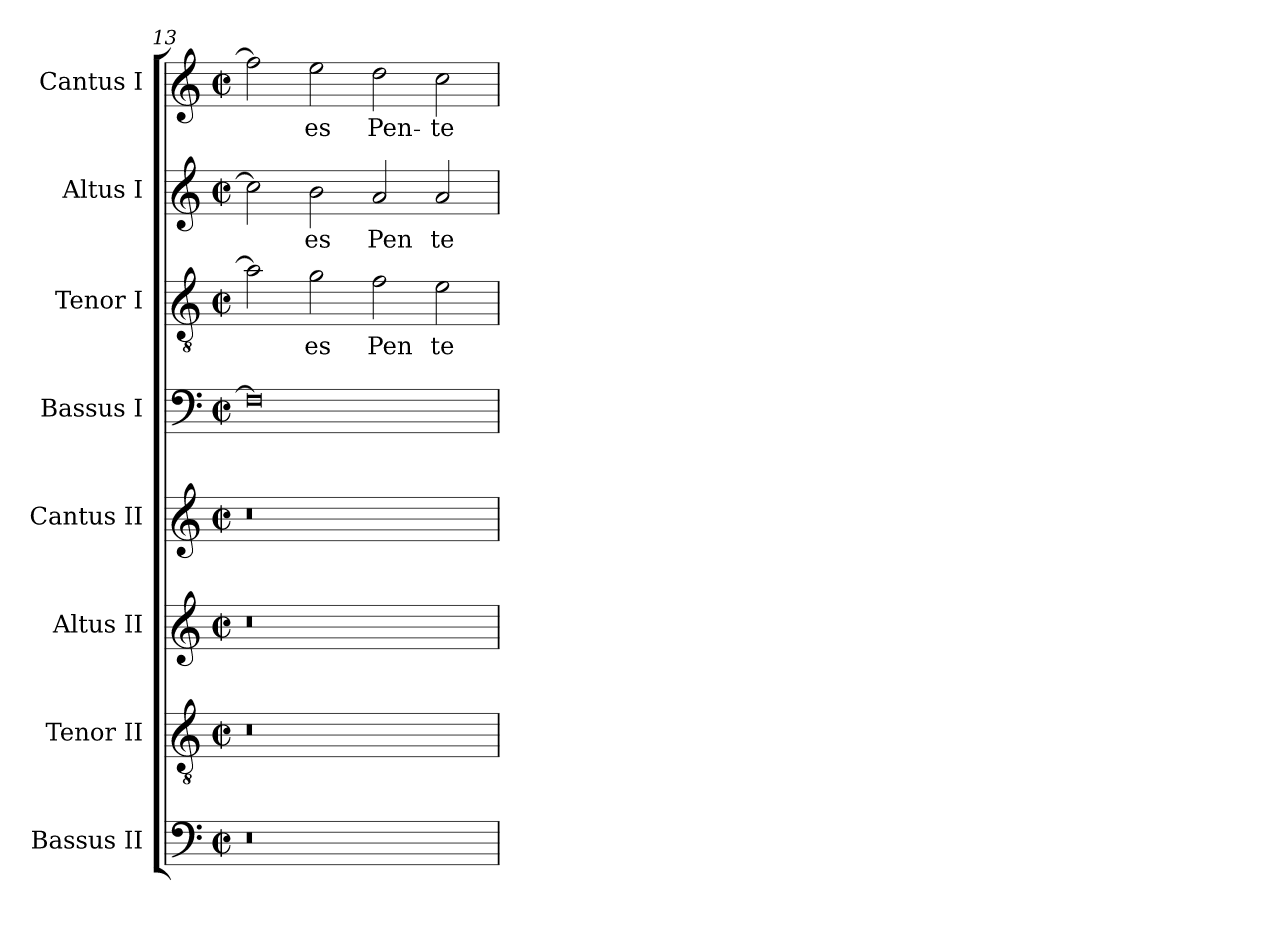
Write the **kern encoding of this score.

**kern	**kern	**kern	**kern	**kern	**kern	**text	**kern	**text	**kern	**text
*part8	*part7	*part6	*part5	*part4	*part3	*part3	*part2	*part2	*part1	*part1
*staff8	*staff7	*staff6	*staff5	*staff4	*staff3	*staff3	*staff2	*staff2	*staff1	*staff1
*I"Bassus II	*I"Tenor II	*I"Altus II	*I"Cantus II	*I"Bassus I	*I"Tenor I	*	*I"Altus I	*	*I"Cantus I	*
*clefF4	*clefGv2	*clefG2	*clefG2	*clefF4	*clefGv2	*	*clefG2	*	*clefG2	*
*M2/2	*M2/2	*M2/2	*M2/2	*M2/2	*M2/2	*	*M2/2	*	*M2/2	*
*met(c|)	*met(c|)	*met(c|)	*met(c|)	*met(c|)	*met(c|)	*	*met(c|)	*	*met(c|)	*
=13	=13	=13	=13	=13	=13	=13	=13	=13	=13	=13
0r	0r	0r	0r	0F]	2a\]	.	2cc\]	.	2ff\]	.
!	!	!	!	!	!	!LO:LY:b:cj	!	!LO:LY:b:cj	!	!LO:LY:b:cj
.	.	.	.	.	2g\	es	2b\	es	2ee\	-es
!	!	!	!	!	!	!LO:LY:b:cj	!	!LO:LY:b:cj	!	!LO:LY:b:cj
.	.	.	.	.	2f\	Pen	2a/	Pen	2dd\	Pen-
!	!	!	!	!	!	!LO:LY:b:cj	!	!LO:LY:b:cj	!	!LO:LY:b:cj
.	.	.	.	.	2e\	te	2a/	te	2cc\	-te-
=	=	=	=	=	=	=	=	=	=	=
*-	*-	*-	*-	*-	*-	*-	*-	*-	*-	*-
